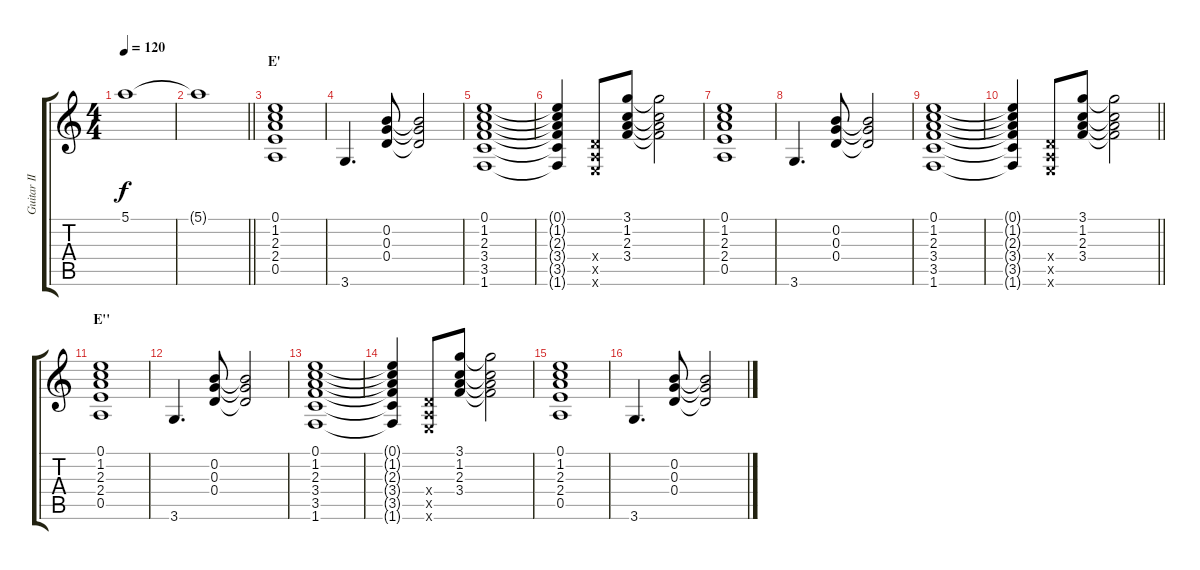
\track ("Guitar II (Sakito)" "Guitar II ") {instrument overdrivenguitar}
\staff {score tabs}
\tuning (E4 B3 G3 D3 A2 E2) {hide}
\ts (4 4)
\tempo 120
\clef g2
\ks c
5.1.1{dy f} |
\barLineRight lightlight
5.1{t}.1 |
\section ("" "E'")
(0.1 1.2 2.3 2.4 0.5).1{volume 12} |
3.6.4{d} (0.2 0.3 0.4).8 (0.2{t} 0.3{t} 0.4{t}).2 |
(0.1 1.2 2.3 3.4 3.5 1.6).1 |
(0.1{t} 1.2{t} 2.3{t} 3.4{t} 3.5{t} 1.6{t}).4 (0.4{x} 0.5{x} 0.6{x}).8 (3.1 1.2 2.3 3.4).8 (3.1{t} 1.2{t} 2.3{t} 3.4{t}).2 |
(0.1 1.2 2.3 2.4 0.5).1 |
3.6.4{d} (0.2 0.3 0.4).8 (0.2{t} 0.3{t} 0.4{t}).2 |
(0.1 1.2 2.3 3.4 3.5 1.6).1 |
\barLineRight lightlight
(0.1{t} 1.2{t} 2.3{t} 3.4{t} 3.5{t} 1.6{t}).4 (0.4{x} 0.5{x} 0.6{x}).8 (3.1 1.2 2.3 3.4).8 (3.1{t} 1.2{t} 2.3{t} 3.4{t}).2 |
\section ("" "E''")
(0.1 1.2 2.3 2.4 0.5).1{volume 12} |
3.6.4{d} (0.2 0.3 0.4).8 (0.2{t} 0.3{t} 0.4{t}).2 |
(0.1 1.2 2.3 3.4 3.5 1.6).1 |
(0.1{t} 1.2{t} 2.3{t} 3.4{t} 3.5{t} 1.6{t}).4 (0.4{x} 0.5{x} 0.6{x}).8 (3.1 1.2 2.3 3.4).8 (3.1{t} 1.2{t} 2.3{t} 3.4{t}).2 |
(0.1 1.2 2.3 2.4 0.5).1 |
3.6.4{d} (0.2 0.3 0.4).8 (0.2{t} 0.3{t} 0.4{t}).2
